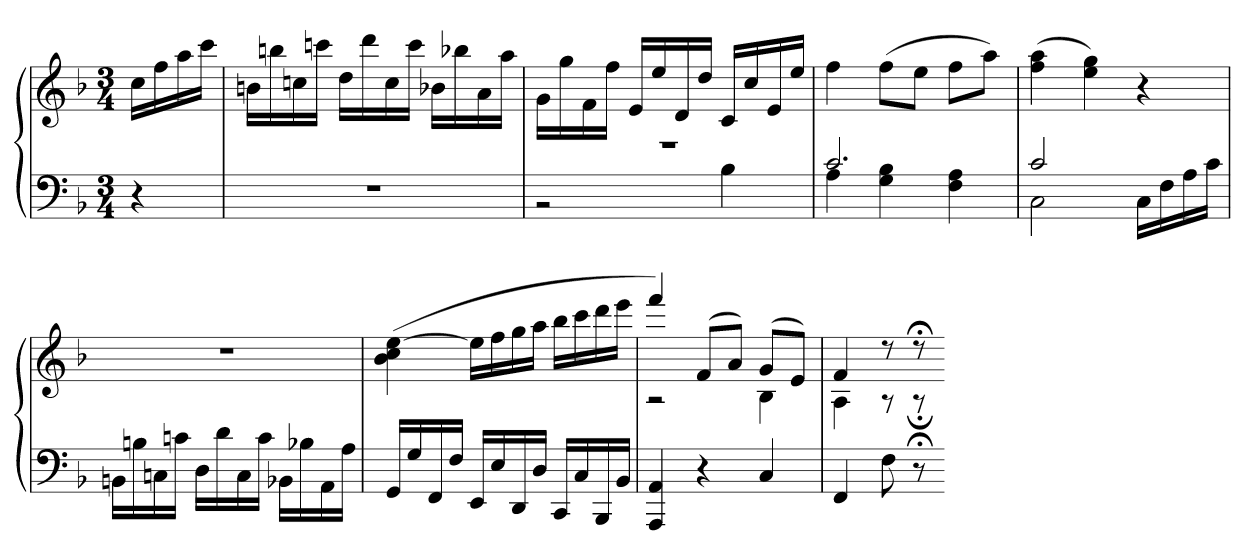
**kern	**kern
*part1	*part1
*staff2	*staff1
*clefF4	*clefG2
*k[b-]	*k[b-]
*M3/4	*M3/4
=	=
4r	16ccLL
.	16ff
.	16aa
.	16cccJJ
=	=
2.r	16bnLL
.	16bbn
.	16ccn
.	16cccnJJ
.	16ddLL
.	16ddd
.	16cc
.	16cccJJ
.	16b-XLL
.	16bb-X
.	16a
.	16aaJJ
=	=
*^	*
2.r	2r	16gLL
.	.	16gg
.	.	16f
.	.	16ffJJ
.	.	16eLL
.	.	16ee
.	.	16d
.	.	16ddJJ
.	4B-	16cLL
.	.	16cc
.	.	16e
.	.	16eeJJ
=	=	=
2.c	4A	4ff
.	4G 4B-	(8ffL
.	.	8eeJ
.	4F 4A	8ffL
.	.	8aaJ)
=	=	=
2c	2C	(4ff 4aa
.	.	4ee 4gg)
16CLL	4ryy	4r
16F	.	.
16A	.	.
16cJJ	.	.
*v	*v	*
=	=
16BBnLL	2.r
16Bn	.
16Cn	.
16cnJJ	.
16DLL	.
16d	.
16C	.
16cJJ	.
16BB-XLL	.
16B-X	.
16AA	.
16AJJ	.
=	=
16GGLL	(4b- 4cc [4ee
16G	.
16FF	.
16FJJ	.
16EELL	16eeLL]
16E	16ff
16DD	16gg
16DJJ	16aaJJ
16CCLL	16bb-LL
16C	16ccc
16BBB-	16ddd
16BB-JJ	16eeeJJ
=	=
*	*^
4AAA 4AA	4fff)	2r
4r	(8fL	.
.	8aJ)	.
4C	(8gL	4B-
.	8eJ)	.
=	=	=
4FF	4f	4A
8F	8r	8r
8r;<	8r;<	8r;<
*	*v	*v
=-	=-
*-	*-
